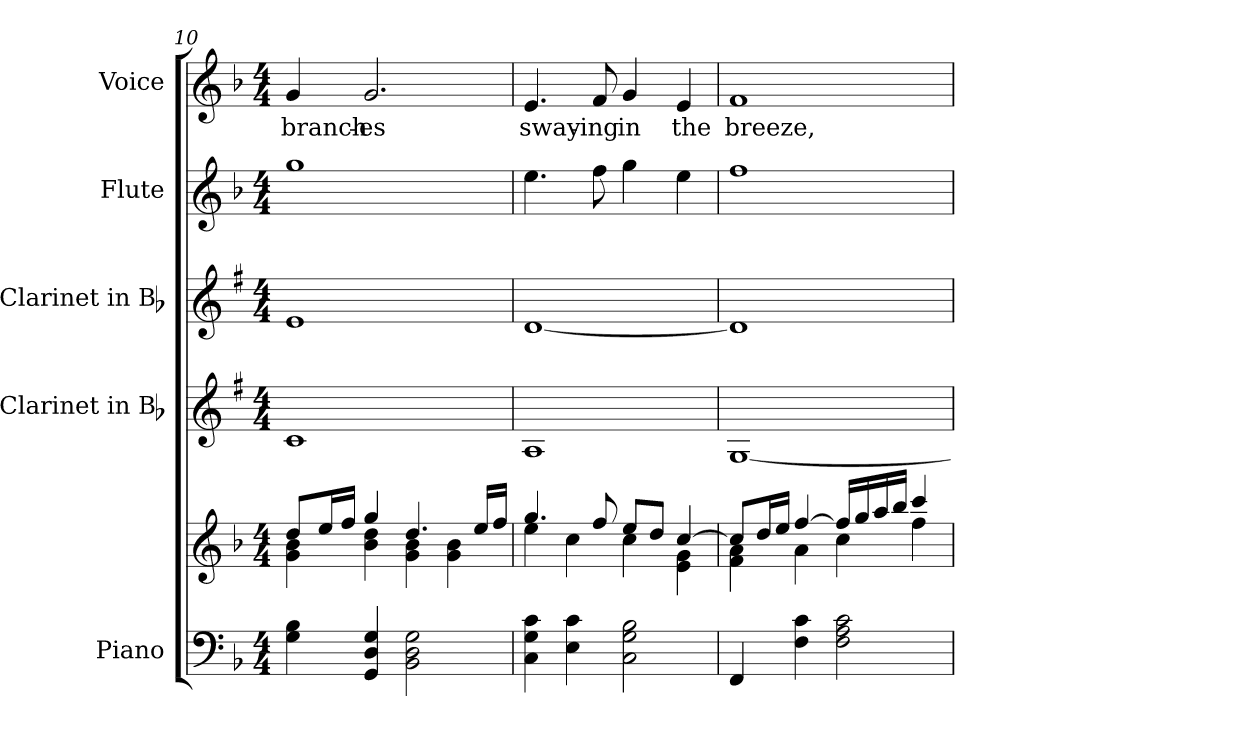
**kern	**kern	**kern	**kern	**kern	**kern	**text
*part5	*part5	*part4	*part3	*part2	*part1	*part1
*staff6	*staff5	*staff4	*staff3	*staff2	*staff1	*staff1
*I"Piano	*	*I"Clarinet in Bb	*I"Clarinet in Bb	*I"Flute	*I"Voice	*
*I'Pno.	*	*I'Cl.	*I'Cl.	*I'Fl.	*I'Voice	*
*clefF4	*clefG2	*clefG2	*clefG2	*clefG2	*clefG2	*
*	*	*ITrd1c2	*ITrd1c2	*	*	*
*k[b-]	*k[b-]	*k[b-]	*k[b-]	*k[b-]	*k[b-]	*
*F:	*F:	*F:	*F:	*F:	*F:	*
*M4/4	*M4/4	*M4/4	*M4/4	*M4/4	*M4/4	*
=10	=10	=10	=10	=10	=10	=10
*	*^	*	*	*	*	*
!	!	!	!	!	!	!	!LO:LY:b:color=#000000
4Gi\ 4B-i	8ddi/L	4gi\ 4b-i	1B-i	1di	1ggi	4gi/	branch-
.	16eei/L	.	.	.	.	.	.
.	16ffi/JJ	.	.	.	.	.	.
!	!	!	!	!	!	!	!LO:LY:b:color=#000000
4GGi/ 4Di 4Gi	4ggi/	4b-i\ 4ddi	.	.	.	2.gi/	-es
2BB-i\ 2Di 2Gi	4.ddi/	4gi\ 4b-i	.	.	.	.	.
.	.	4gi\ 4b-i	.	.	.	.	.
.	16eei/LL	.	.	.	.	.	.
.	16ffi/JJ	.	.	.	.	.	.
=11	=11	=11	=11	=11	=11	=11	=11
!	!	!	!	!	!	!	!LO:LY:b:color=#000000
4Ci\ 4Gi 4ci	4.ggi/	4eei\	1Gi	[1ci	4.eei\	4.ei/	sway-
4Ei\ 4ci	.	4cci\	.	.	.	.	.
!	!	!	!	!	!	!	!LO:LY:b:color=#000000
.	8ffi/	.	.	.	8ffi\	8fi/	-ing
!	!	!	!	!	!	!	!LO:LY:b:color=#000000
2Ci\ 2Gi 2B-i	8eei/L	4cci\	.	.	4ggi\	4gi/	in
.	8ddi/J	.	.	.	.	.	.
!	!	!	!	!	!	!	!LO:LY:b:color=#000000
.	[4cci/	4ei\ 4gi	.	.	4eei\	4ei/	the
=12	=12	=12	=12	=12	=12	=12	=12
!	!	!	!	!	!	!	!LO:LY:b:color=#000000
4FFi/	8cci/L]	4fi\ 4ai	[1Fi	1ci]	1ffi	1fi	breeze,
.	16ddi/L	.	.	.	.	.	.
.	16eei/JJ	.	.	.	.	.	.
4Fi\ 4ci	[4ffi/	4ai\	.	.	.	.	.
2Fi\ 2Ai 2ci	16ffi/LL]	4cci\	.	.	.	.	.
.	16ggi/	.	.	.	.	.	.
.	16aai/	.	.	.	.	.	.
.	16bb-i/JJ	.	.	.	.	.	.
.	4ccci/	4ffi\	.	.	.	.	.
*	*v	*v	*	*	*	*	*
=	=	=	=	=	=	=
*-	*-	*-	*-	*-	*-	*-
